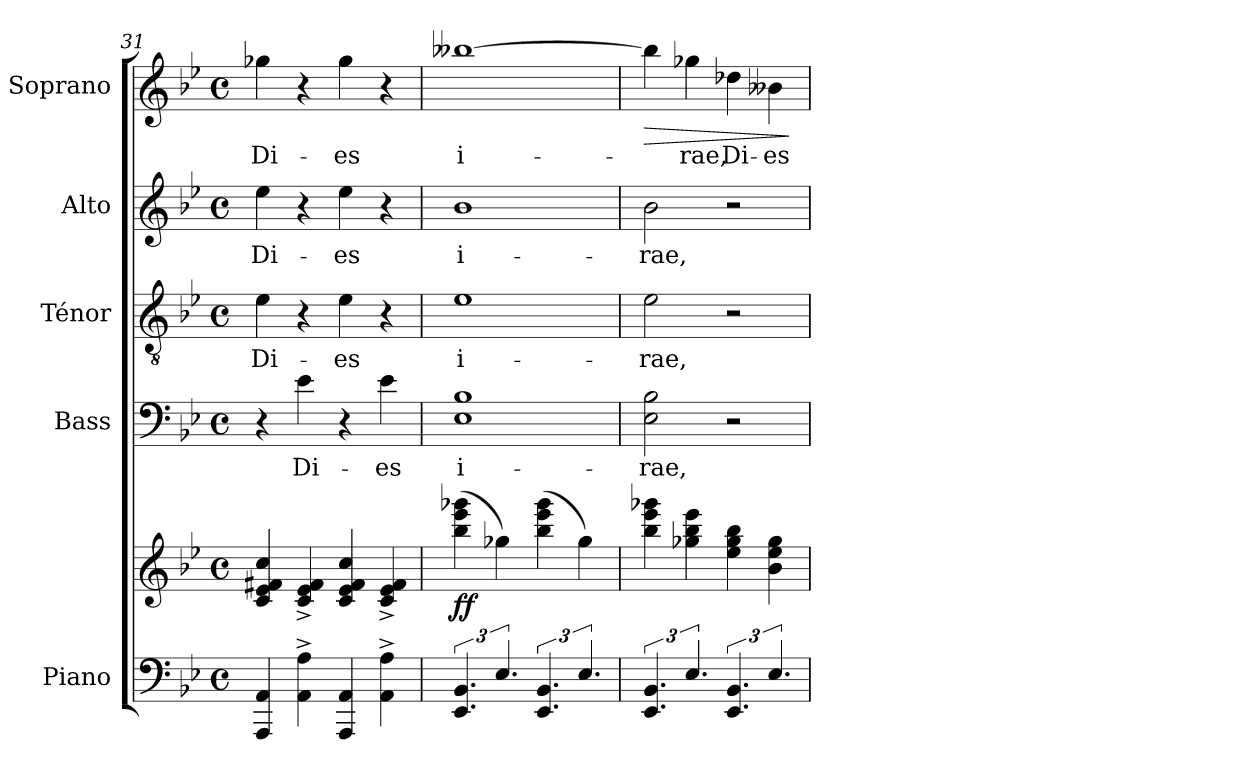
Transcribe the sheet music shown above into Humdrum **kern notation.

**kern	**kern	**dynam	**kern	**text	**kern	**text	**kern	**text	**kern	**text	**dynam
*part5	*part5	*part5	*part4	*part4	*part3	*part3	*part2	*part2	*part1	*part1	*part1
*staff6	*staff5	*staff5/6	*staff4	*staff4	*staff3	*staff3	*staff2	*staff2	*staff1	*staff1	*staff1
*I"Piano	*	*	*I"Bass	*	*I"Ténor	*	*I"Alto	*	*I"Soprano	*	*
*I'Pno.	*	*	*I'B.	*	*I'T.	*	*I'A.	*	*I'S.	*	*
!!LO:LB:g=z
*clefF4	*clefG2	*	*clefF4	*	*clefGv2	*	*clefG2	*	*clefG2	*	*
*	*	*	*	*	*	*	*	*	*ITrd2c3	*	*
*k[b-e-]	*k[b-e-]	*	*k[b-e-]	*	*k[b-e-]	*	*k[b-e-]	*	*k[f#]	*	*
*M4/4	*M4/4	*	*M4/4	*	*M4/4	*	*M4/4	*	*M4/4	*	*
*met(c)	*met(c)	*	*met(c)	*	*met(c)	*	*met(c)	*	*met(c)	*	*
=31	=31	=31	=31	=31	=31	=31	=31	=31	=31	=31	=31
4AAA/ 4AA/	4c/ 4e-/ 4f#X/ 4cc/	.	4r	.	4e-\	Di-	4ee-\	Di-	4ee-Xi\	Di-	.
4AA\^ 4A\^	4c/^ 4e-/^ 4f#/^	.	4e-\	Di-	4r	.	4r	.	4r	.	.
4AAA/ 4AA/	4c/ 4e-/ 4f#/ 4cc/	.	4r	.	4e-\	-es	4ee-\	-es	4ee-i\	-es	.
4AA\^ 4A\^	4c/^ 4e-/^ 4f#/^	.	4e-\	-es	4r	.	4r	.	4r	.	.
=32	=32	=32	=32	=32	=32	=32	=32	=32	=32	=32	=32
!	!	!LO:DY:b	!	!	!	!	!	!	!	!	!
6.EE-/ 6.BB-/	(4bb-\ 4eee-\ 4ggg-X\	ff	1E- 1B-	i-	1e-	i-	1b-	i-	[1gg-Xi	i-	.
6.E-/	4gg-X\)	.	.	.	.	.	.	.	.	.	.
6.EE-/ 6.BB-/	(4bb-\ 4eee-\ 4ggg-\	.	.	.	.	.	.	.	.	.	.
6.E-/	4gg-\)	.	.	.	.	.	.	.	.	.	.
=33	=33	=33	=33	=33	=33	=33	=33	=33	=33	=33	=33
!	!	!	!	!	!	!	!	!	!	!	!LO:HP:b
6.EE-/ 6.BB-/	4bb-\ 4eee-\ 4ggg-X\	.	2E-\ 2B-\	-rae,	2e-\	-rae,	2b-\	-rae,	4gg-i\]	.	>
6.E-/	4gg-X\ 4bb-\ 4eee-\	.	.	.	.	.	.	.	4ee-Xi\	-rae,	.
6.EE-/ 6.BB-/	4ee-\ 4gg-\ 4bb-\	.	2r	.	2r	.	2r	.	4b-Xi\	Di-	.
6.E-/	4b-\ 4ee-\ 4gg-\	.	.	.	.	.	.	.	4g-Xi\	-es	.
.	.	.	.	.	.	.	.	.	.	.	]
=	=	=	=	=	=	=	=	=	=	=	=
*-	*-	*-	*-	*-	*-	*-	*-	*-	*-	*-	*-
